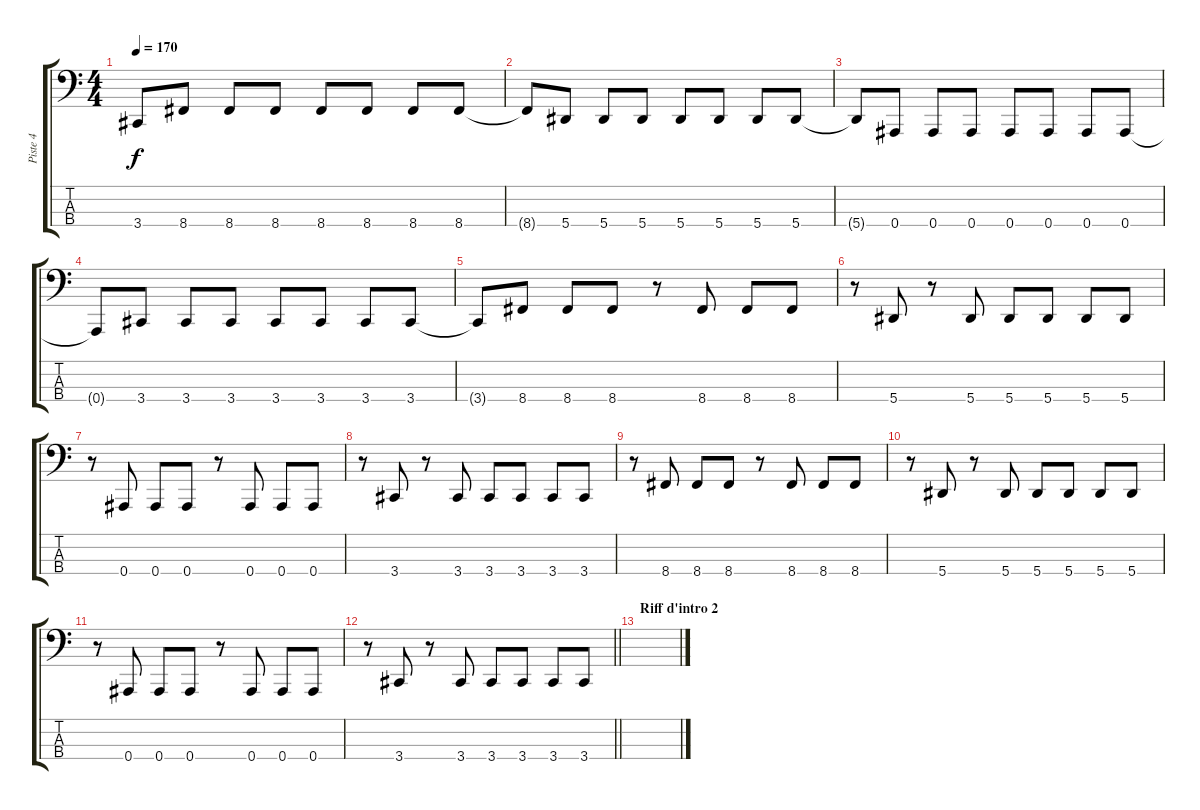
\track ("Piste 4" "Piste 4") {mute instrument electricbasspick}
\staff {score tabs}
\tuning (Eb2 Bb1 F1 Bb0) {hide}
\ts (4 4)
\tempo 170
\clef f4
\ks c
3.4{t}.8{dy f} 8.4.8 8.4.8 8.4.8 8.4.8 8.4.8 8.4.8 8.4.8 |
8.4{t}.8 5.4.8 5.4.8 5.4.8 5.4.8 5.4.8 5.4.8 5.4.8 |
5.4{t}.8 0.4.8 0.4.8 0.4.8 0.4.8 0.4.8 0.4.8 0.4.8 |
0.4{t}.8 3.4.8 3.4.8 3.4.8 3.4.8 3.4.8 3.4.8 3.4.8 |
3.4{t}.8 8.4.8 8.4.8 8.4.8 r.8 8.4.8 8.4.8 8.4.8 |
r.8 5.4.8 r.8 5.4.8 5.4.8 5.4.8 5.4.8 5.4.8 |
r.8 0.4.8 0.4.8 0.4.8 r.8 0.4.8 0.4.8 0.4.8 |
r.8 3.4.8 r.8 3.4.8 3.4.8 3.4.8 3.4.8 3.4.8 |
r.8 8.4.8 8.4.8 8.4.8 r.8 8.4.8 8.4.8 8.4.8 |
r.8 5.4.8 r.8 5.4.8 5.4.8 5.4.8 5.4.8 5.4.8 |
r.8 0.4.8 0.4.8 0.4.8 r.8 0.4.8 0.4.8 0.4.8 |
\barLineRight lightlight
r.8 3.4.8 r.8 3.4.8 3.4.8 3.4.8 3.4.8 3.4.8 |
\section ("" "Riff d'intro 2")
